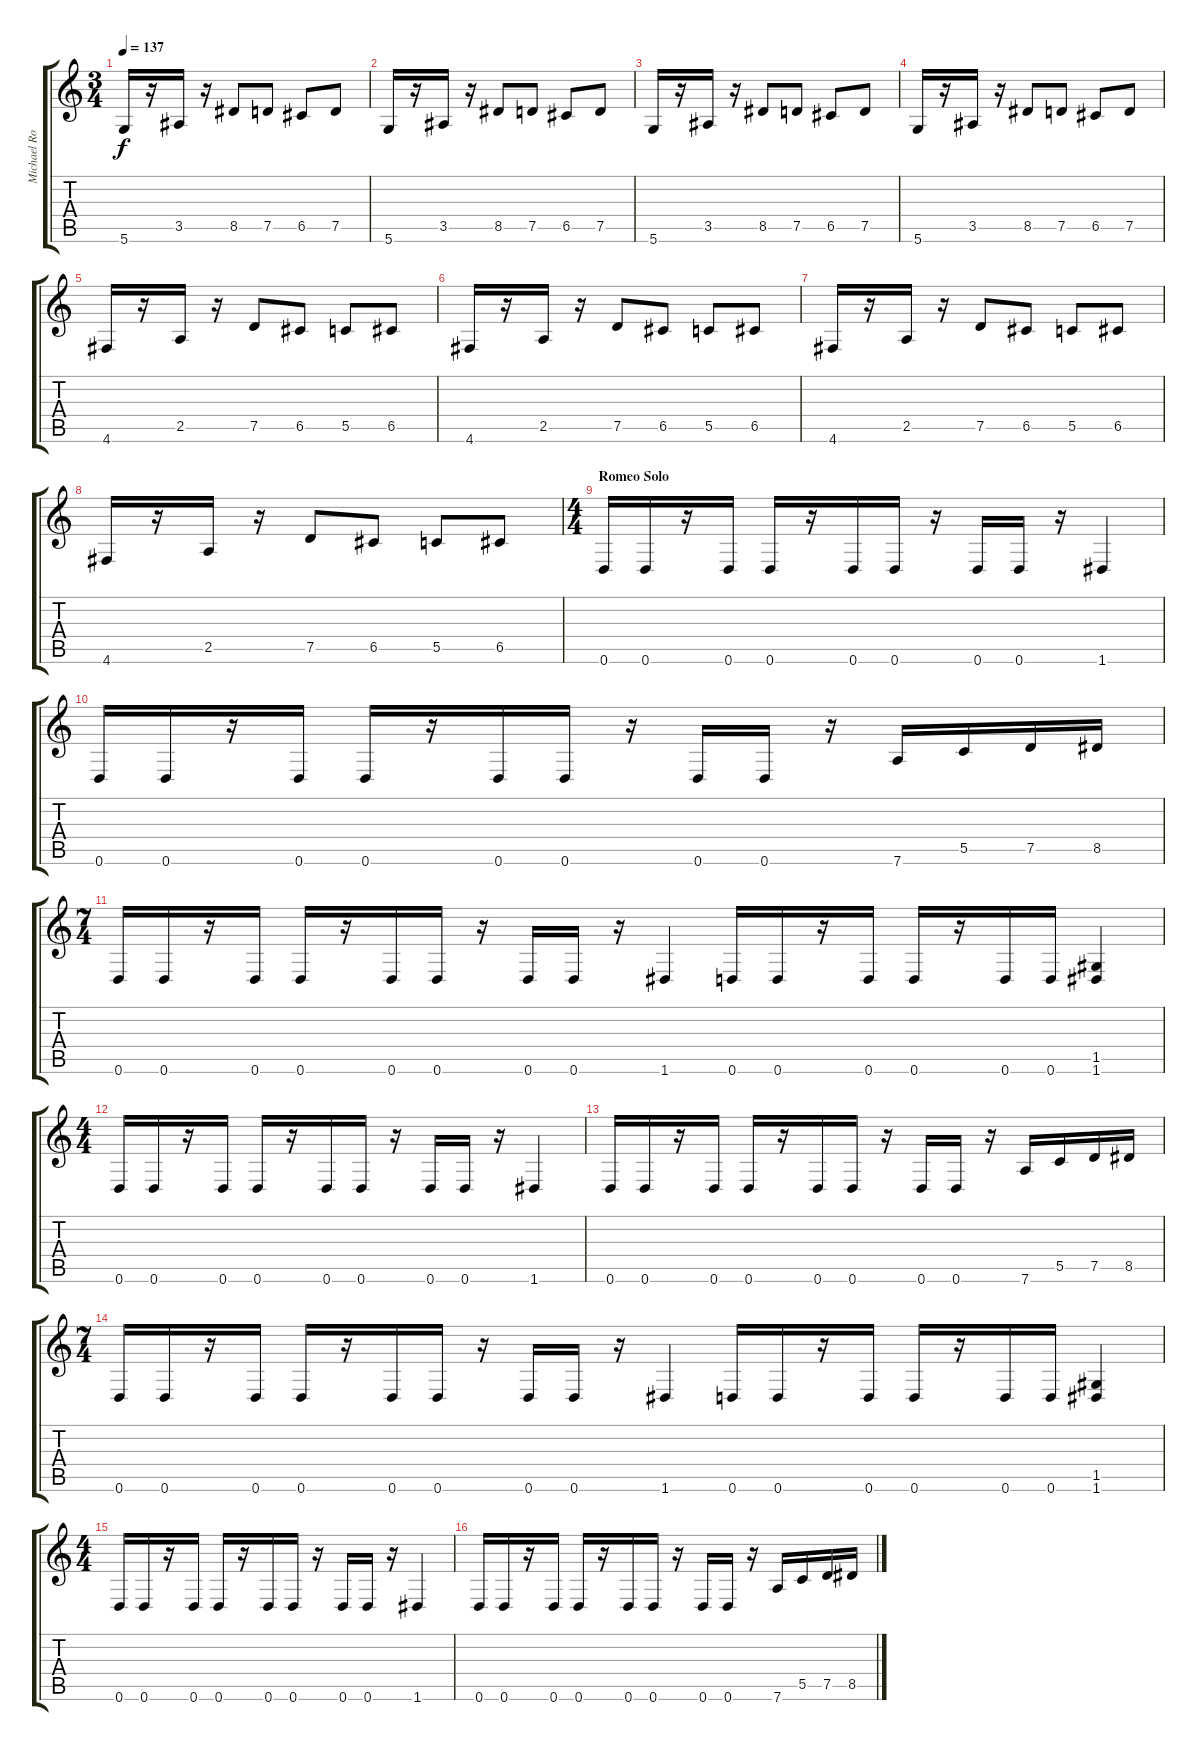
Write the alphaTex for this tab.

\track ("Michael Romeo Lead" "Michael Ro") {instrument distortionguitar}
\staff {score tabs}
\tuning (D4 A3 F3 C3 G2 D2) {hide}
\ts (3 4)
\tempo 137
\clef g2
\ks c
5.6.16{dy f} r.16 3.5.16 r.16 8.5.8 7.5.8 6.5.8 7.5.8 |
5.6.16 r.16 3.5.16 r.16 8.5.8 7.5.8 6.5.8 7.5.8 |
5.6.16 r.16 3.5.16 r.16 8.5.8 7.5.8 6.5.8 7.5.8 |
5.6.16 r.16 3.5.16 r.16 8.5.8 7.5.8 6.5.8 7.5.8 |
4.6.16 r.16 2.5.16 r.16 7.5.8 6.5.8 5.5.8 6.5.8 |
4.6.16 r.16 2.5.16 r.16 7.5.8 6.5.8 5.5.8 6.5.8 |
4.6.16 r.16 2.5.16 r.16 7.5.8 6.5.8 5.5.8 6.5.8 |
4.6.16 r.16 2.5.16 r.16 7.5.8 6.5.8 5.5.8 6.5.8 |
\ts (4 4)
\section ("" "Romeo Solo")
0.6.16 0.6.16 r.16 0.6.16 0.6.16 r.16 0.6.16 0.6.16 r.16 0.6.16 0.6.16 r.16 1.6.4 |
0.6.16 0.6.16 r.16 0.6.16 0.6.16 r.16 0.6.16 0.6.16 r.16 0.6.16 0.6.16 r.16 7.6.16 5.5.16 7.5.16 8.5.16 |
\ts (7 4)
0.6.16 0.6.16 r.16 0.6.16 0.6.16 r.16 0.6.16 0.6.16 r.16 0.6.16 0.6.16 r.16 1.6.4 0.6.16 0.6.16 r.16 0.6.16 0.6.16 r.16 0.6.16 0.6.16 (1.5 1.6).4 |
\ts (4 4)
0.6.16 0.6.16 r.16 0.6.16 0.6.16 r.16 0.6.16 0.6.16 r.16 0.6.16 0.6.16 r.16 1.6.4 |
0.6.16 0.6.16 r.16 0.6.16 0.6.16 r.16 0.6.16 0.6.16 r.16 0.6.16 0.6.16 r.16 7.6.16 5.5.16 7.5.16 8.5.16 |
\ts (7 4)
0.6.16 0.6.16 r.16 0.6.16 0.6.16 r.16 0.6.16 0.6.16 r.16 0.6.16 0.6.16 r.16 1.6.4 0.6.16 0.6.16 r.16 0.6.16 0.6.16 r.16 0.6.16 0.6.16 (1.5 1.6).4 |
\ts (4 4)
0.6.16 0.6.16 r.16 0.6.16 0.6.16 r.16 0.6.16 0.6.16 r.16 0.6.16 0.6.16 r.16 1.6.4 |
0.6.16 0.6.16 r.16 0.6.16 0.6.16 r.16 0.6.16 0.6.16 r.16 0.6.16 0.6.16 r.16 7.6.16 5.5.16 7.5.16 8.5.16
